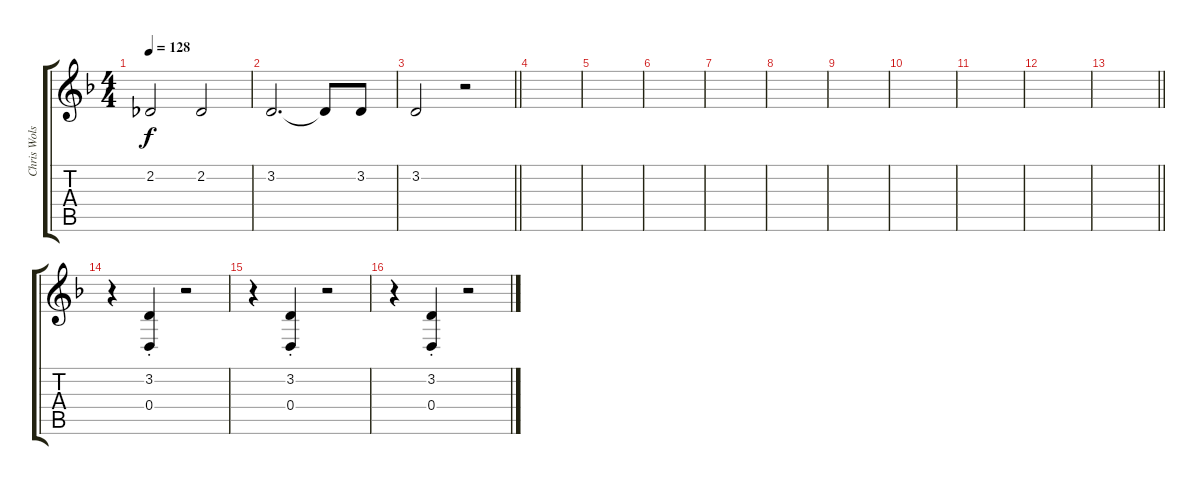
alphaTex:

\track ("Chris Wolstenholme Backing Vocals" "Chris Wols") {instrument clarinet}
\staff {score tabs}
\tuning (E4 B3 G3 D3 A2 E2) {hide}
\ts (4 4)
\tempo 128
\clef g2
\ks dminor
2.2.2{dy f} 2.2.2 |
3.2.2{d} 3.2{t}.8 3.2.8 |
\barLineRight lightlight
3.2.2 r.2 |
|
|
|
|
|
|
|
|
|
\barLineRight lightlight
|
r.4 (3.2{st} 0.4{st}).4 r.2 |
r.4 (3.2{st} 0.4{st}).4 r.2 |
r.4 (3.2{st} 0.4{st}).4 r.2
